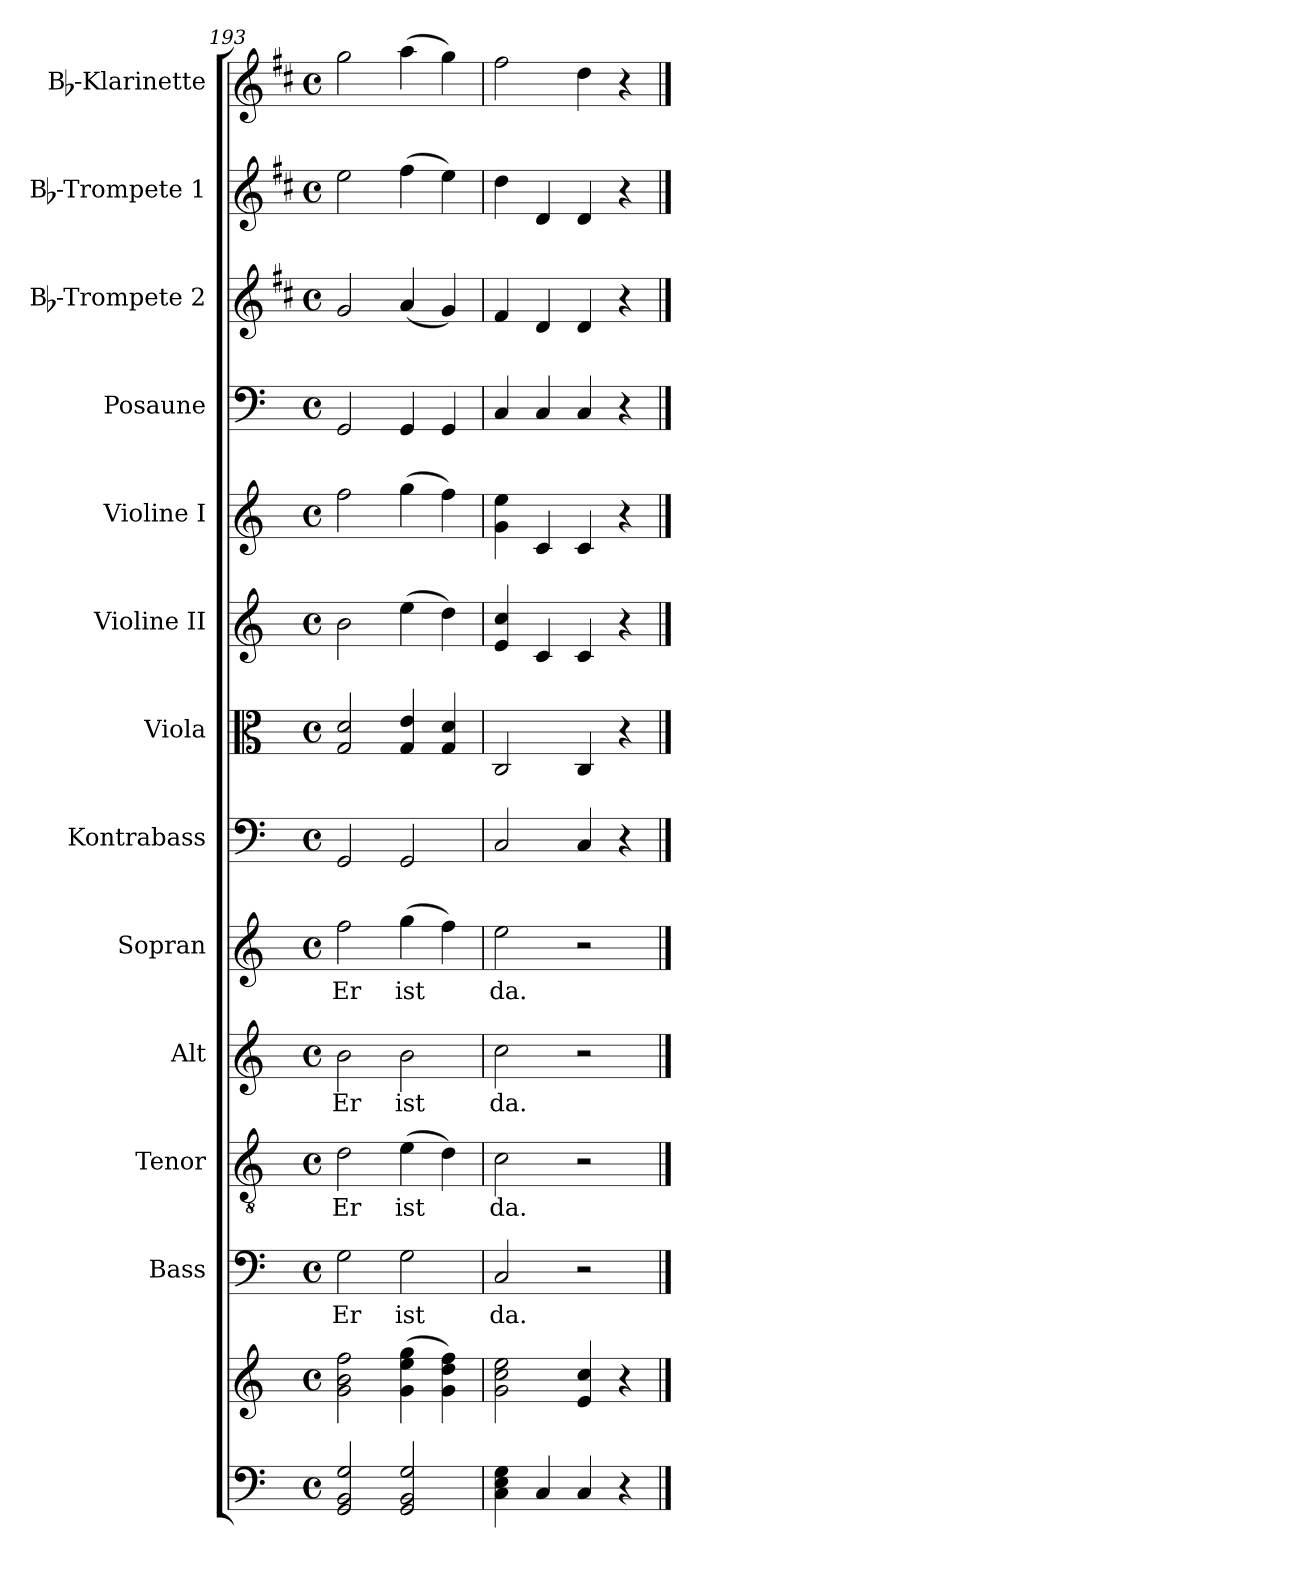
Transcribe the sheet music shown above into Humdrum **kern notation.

**kern	**kern	**kern	**text	**kern	**text	**kern	**text	**kern	**text	**kern	**kern	**kern	**kern	**kern	**kern	**kern	**kern
*part13	*part13	*part12	*part12	*part11	*part11	*part10	*part10	*part9	*part9	*part8	*part7	*part6	*part5	*part4	*part3	*part2	*part1
*staff14	*staff13	*staff12	*staff12	*staff11	*staff11	*staff10	*staff10	*staff9	*staff9	*staff8	*staff7	*staff6	*staff5	*staff4	*staff3	*staff2	*staff1
*	*	*I"Bass	*	*I"Tenor	*	*I"Alt	*	*I"Sopran	*	*I"Kontrabass	*I"Viola	*I"Violine II	*I"Violine I	*I"Posaune	*I"Bb-Trompete 2	*I"Bb-Trompete 1	*I"Bb-Klarinette
*	*	*I'B.	*	*I'T.	*	*I'A.	*	*I'S.	*	*I'Kb.	*I'Vla.	*I'Vl. II	*I'Vl. I	*I'Pos.	*I'Bb Trp. 2	*I'Bb Trp. 1	*I'Bb Kl.
*clefF4	*clefG2	*clefF4	*	*clefGv2	*	*clefG2	*	*clefG2	*	*clefF4	*clefC3	*clefG2	*clefG2	*clefF4	*clefG2	*clefG2	*clefG2
*	*	*	*	*	*	*	*	*	*	*ITrd7c12	*	*	*	*	*ITrd1c2	*ITrd1c2	*ITrd1c2
*k[]	*k[]	*k[]	*	*k[]	*	*k[]	*	*k[]	*	*k[]	*k[]	*k[]	*k[]	*k[]	*k[]	*k[]	*k[]
*C:	*C:	*C:	*	*C:	*	*C:	*	*C:	*	*C:	*C:	*C:	*C:	*C:	*C:	*C:	*C:
*M4/4	*M4/4	*M4/4	*	*M4/4	*	*M4/4	*	*M4/4	*	*M4/4	*M4/4	*M4/4	*M4/4	*M4/4	*M4/4	*M4/4	*M4/4
*met(c)	*met(c)	*met(c)	*	*met(c)	*	*met(c)	*	*met(c)	*	*met(c)	*met(c)	*met(c)	*met(c)	*met(c)	*met(c)	*met(c)	*met(c)
=193	=193	=193	=193	=193	=193	=193	=193	=193	=193	=193	=193	=193	=193	=193	=193	=193	=193
!	!	!	!LO:LY:b	!	!LO:LY:b	!	!LO:LY:b	!	!LO:LY:b	!	!	!	!	!	!	!	!
2GG/ 2BB/ 2G/	2g\ 2b\ 2ff\	2G\	Er	2d\	Er	2b\	Er	2ff\	Er	2GGG/	2G/ 2d/	2b\	2ff\	2GG/	2f/	2dd\	2ff\
!	!	!	!LO:LY:b	!	!LO:LY:b	!	!LO:LY:b	!	!LO:LY:b	!	!	!	!	!	!	!	!
2GG/ 2BB/ 2G/	(>4g\ 4ee\ 4gg\	2G\	ist	(>4e\	ist	2b\	ist	(>4gg\	ist	2GGG/	4G/ 4e/	(>4ee\	(>4gg\	4GG/	(<4g/	(>4ee\	(>4gg\
.	4g\ 4dd\ 4ff\)	.	.	4d\)	.	.	.	4ff\)	.	.	4G/ 4d/	4dd\)	4ff\)	4GG/	4f/)	4dd\)	4ff\)
=194	=194	=194	=194	=194	=194	=194	=194	=194	=194	=194	=194	=194	=194	=194	=194	=194	=194
!	!	!	!LO:LY:b	!	!LO:LY:b	!	!LO:LY:b	!	!LO:LY:b	!	!	!	!	!	!	!	!
4C\ 4E\ 4G\	2g\ 2cc\ 2ee\	2C/	da.	2c\	da.	2cc\	da.	2ee\	da.	2CC/	2C/	4e/ 4cc/	4g\ 4ee\	4C/	4e/	4cc\	2ee\
4C/	.	.	.	.	.	.	.	.	.	.	.	4c/	4c/	4C/	4c/	4c/	.
4C/	4e/ 4cc/	2r	.	2r	.	2r	.	2r	.	4CC/	4C/	4c/	4c/	4C/	4c/	4c/	4cc\
4r	4r	.	.	.	.	.	.	.	.	4r	4r	4r	4r	4r	4r	4r	4r
==	==	==	==	==	==	==	==	==	==	==	==	==	==	==	==	==	==
*-	*-	*-	*-	*-	*-	*-	*-	*-	*-	*-	*-	*-	*-	*-	*-	*-	*-
